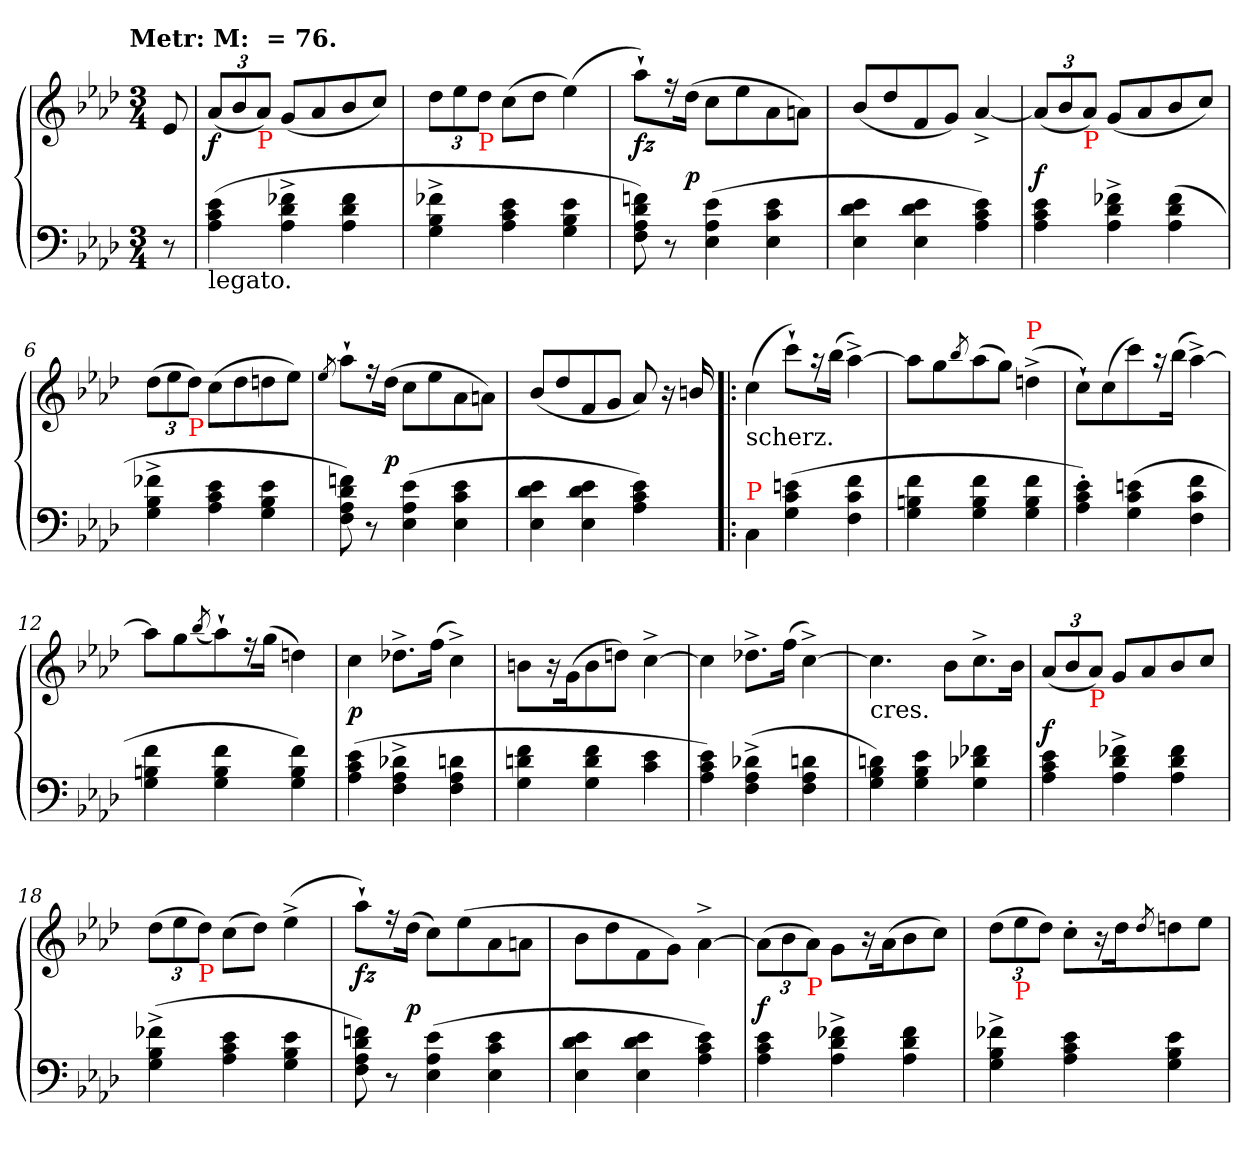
**kern	**kern	**dynam
*part1	*part1	*part1
*staff2	*staff1	*staff1/2
*clefF4	*clefG2	*
*k[b-e-a-d-]	*k[b-e-a-d-]	*
*A-:	*A-:	*
!!LO:TX:omd:t=Metr&colon; M&colon; &nbsp;=&nbsp;76.
*M3/4	*M3/4	*
*MM228	*MM228	*
=	=	=
8r	8e-	.
=1	=1	=1
*	*Xbrackettup	*
!LO:TX:b:t=legato.	!	!
(>4e- 4c 4A-	(<12a-L	f
.	12b-	.
!	!LO:TX:b:color=red:t=P	!
.	12a-J)	.
4f-X^< 4d-^< 4A-^<	(<8gL	.
.	8a-	.
4f- 4d- 4A-	8b-	.
.	8ccJ)	.
=2	=2	=2
4f-X^< 4B-^< 4G^<	12dd-L	.
.	12ee-	.
!	!LO:TX:b:color=red:t=P	!
.	12dd-J	.
4e- 4c 4A-	(>8ccL	.
.	8dd-J	.
4e- 4B- 4G	(>4ee-)	.
=3	=3	=3
8fn 8d- 8A- 8F)	8aa-`L)	fz
8r	16r	.
.	(>16dd-Jk	p
(>4e- 4A- 4E-	8ccL	.
.	8ee-	.
4e- 4c 4E-	8a-	.
.	8anJ)	.
=4	=4	=4
4e- 4d- 4E-	(<8b-L	.
.	8dd-	.
4e- 4d- 4E-	8f	.
.	8gJ)	.
4e- 4c 4A-)	[4a-^	.
=5	=5	=5
4e- 4c 4A-	(<12a-L]	f
.	12b-	.
!	!LO:TX:b:color=red:t=P	!
.	12a-J)	.
4f-X^< 4d-^< 4A-^<	(<8gL	.
.	8a-	.
(>4f- 4d- 4A-	8b-	.
.	8ccJ)	.
=6	=6	=6
4f-X^< 4B-^< 4G^<	(>12dd-L	.
.	12ee-	.
!	!LO:TX:b:color=red:t=P	!
.	12dd-J)	.
4e- 4c 4A-	(8ccL	.
.	8dd-	.
4e- 4B- 4G	8ddn	.
.	8ee-J)	.
=7	=7	=7
.	8qee-/	.
8fn 8d- 8A- 8F)	8aa-`L	.
8r	16r	.
.	(>16dd-Jk	p
(>4e- 4A- 4E-	8ccL	.
.	8ee-	.
4e- 4c 4E-	8a-	.
.	8anJ)	.
=8	=8	=8
4e- 4d- 4E-	(<8b-L	.
.	8dd-	.
4e- 4d- 4E-	8f	.
.	8gJ	.
4e- 4c 4A-)	8a-)	.
.	16r	.
.	16bn/	.
=9!|:	=9!|:	=9!|:
!	!LO:TX:b:t=scherz.	!
!LO:TX:a:color=red:t=P	!	!
4C\	(>4cc	.
(>4en 4c 4G	8ccc`L)	.
.	16r	.
.	(>16bb-Jk	.
4f 4c 4F	[4aa-^<)	.
=10	=10	=10
4f 4Bn 4G	8aa-L]	.
.	8gg	.
.	8qbb-/	.
4f 4B 4G	(>8aa-	.
.	8ggJ)	.
!	!LO:TX:a:color=red:t=P	!
4f 4B 4G	(4ddn^	.
=11	=11	=11
4e-' 4c' 4A-')	8cc`L)	.
.	(>8cc	.
(>4en 4c 4G	8ccc)	.
.	16r	.
.	(>16bb-Jk	.
4f 4c 4F	[4aa-^<)	.
=12	=12	=12
4f 4Bn 4G	8aa-L]	.
.	8gg	.
.	(<8qbb-/	.
4f 4B 4G	8aa-`)	.
.	16r	.
.	(>16ggJk	.
4f 4B 4G)	4ddn)	.
=13	=13	=13
(>4e- 4c 4A-	4cc	p
4d-X^< 4A-^< 4F^<	8.dd-X^L	.
.	(>16ffJk	.
4dn 4A- 4F	4cc^)	.
=14	=14	=14
4f 4dn 4G	8bnL	.
.	16r	.
.	(>16gk	.
4f 4d 4G	8b	.
.	8ddnJ)	.
4e- 4c	[4cc^	.
=15	=15	=15
4e- 4c 4A-)	4cc]	.
(>4d-X^< 4A-^< 4F^<	8.dd-X^L	.
.	(>16ffJk	.
4dn 4A- 4F	[4cc^)	.
=16	=16	=16
!	!LO:TX:c:t=cres.	!
4dn 4B- 4G)	4.cc]	.
4e- 4B- 4G	.	.
.	8b-L	.
4f-X 4d-X 4G	8.cc^	.
.	16b-Jk	.
=17	=17	=17
4e- 4c 4A-	(<12a-L	f
.	12b-	.
!	!LO:TX:b:color=red:t=P	!
.	12a-J)	.
4f-X^< 4d-^< 4A-^<	8gL	.
.	8a-	.
4f- 4d- 4A-	8b-	.
.	8ccJ	.
=18	=18	=18
(>4f-X^< 4B-^< 4G^<	(>12dd-L	.
.	12ee-	.
!	!LO:TX:b:color=red:t=P	!
.	12dd-J)	.
4e- 4c 4A-	(>8ccL	.
.	8dd-J)	.
4e- 4B- 4G	(>4ee-^<	.
=19	=19	=19
8fn 8d- 8A- 8F)	8aa-`L)	fz
8r	16r	.
.	(>16dd-Jk	p
(>4e- 4A- 4E-	8ccL)	.
.	(>8ee-	.
4e- 4c 4E-	8a-	.
.	8anJ	.
=20	=20	=20
4e- 4d- 4E-	8b-\L	.
.	8dd-	.
4e- 4d- 4E-	8f	.
.	8gJ)	.
4e- 4c 4A-)	[4a-^\	.
=21	=21	=21
4e- 4c 4A-	(>12a-\L]	f
.	12b-	.
!	!LO:TX:b:color=red:t=P	!
.	12a-J)	.
4f-X^< 4d-^< 4A-^<	8g\L	.
.	16r	.
.	(>16a-k	.
4f- 4d- 4A-	8b-	.
.	8ccJ)	.
=22	=22	=22
4f-X^< 4B-^< 4G^<	(>12dd-L	.
!	!LO:TX:b:color=red:t=P	!
.	12ee-	.
.	12dd-J)	.
4e- 4c 4A-	8cc'L	.
.	16r	.
.	16dd-k	.
.	8qdd-/	.
4e- 4B- 4G	8ddn	.
.	8ee-J	.
=	=	=
*-	*-	*-
